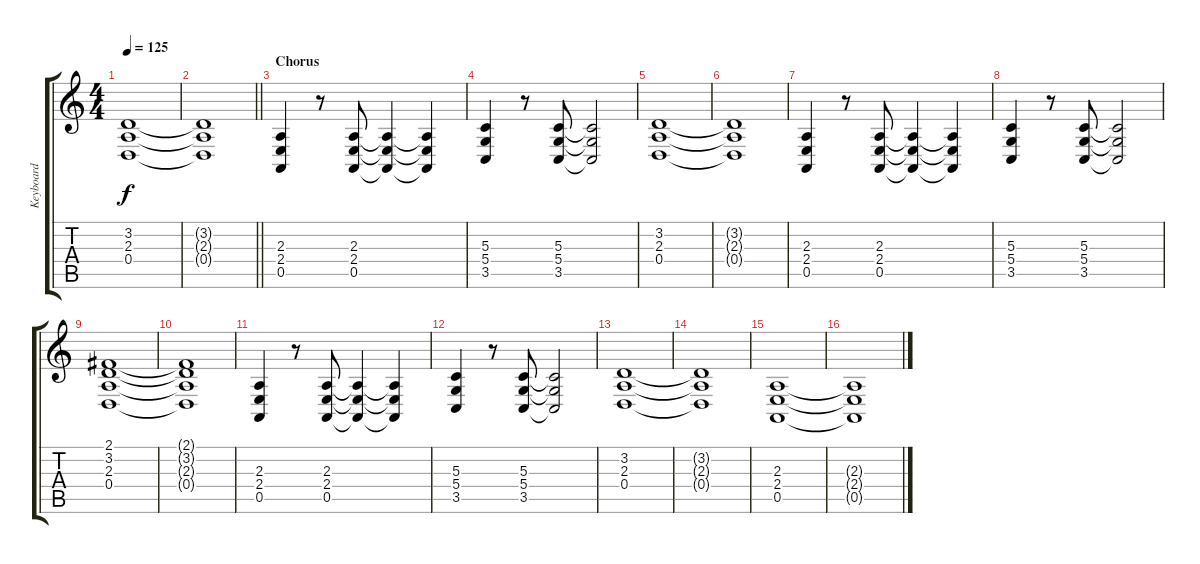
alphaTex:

\track ("Keyboard" "Keyboard") {instrument synthstrings1}
\staff {score tabs}
\tuning (E4 B3 G3 D3 A2 E2) {hide}
\ts (4 4)
\tempo 125
\clef g2
\ks c
(3.2 2.3 0.4).1{dy f} |
\barLineRight lightlight
(3.2{t} 2.3{t} 0.4{t}).1 |
\section ("" "Chorus")
(2.3 2.4 0.5).4 r.8 (2.3 2.4 0.5).8 (2.3{t} 2.4{t} 0.5{t}).4 (2.3{t} 2.4{t} 0.5{t}).4 |
(5.3 5.4 3.5).4 r.8 (5.3 5.4 3.5).8 (5.3{t} 5.4{t} 3.5{t}).2 |
(3.2 2.3 0.4).1 |
(3.2{t} 2.3{t} 0.4{t}).1 |
(2.3 2.4 0.5).4 r.8 (2.3 2.4 0.5).8 (2.3{t} 2.4{t} 0.5{t}).4 (2.3{t} 2.4{t} 0.5{t}).4 |
(5.3 5.4 3.5).4 r.8 (5.3 5.4 3.5).8 (5.3{t} 5.4{t} 3.5{t}).2 |
(2.1 3.2 2.3 0.4).1 |
(2.1{t} 3.2{t} 2.3{t} 0.4{t}).1 |
(2.3 2.4 0.5).4 r.8 (2.3 2.4 0.5).8 (2.3{t} 2.4{t} 0.5{t}).4 (2.3{t} 2.4{t} 0.5{t}).4 |
(5.3 5.4 3.5).4 r.8 (5.3 5.4 3.5).8 (5.3{t} 5.4{t} 3.5{t}).2 |
(3.2 2.3 0.4).1 |
(3.2{t} 2.3{t} 0.4{t}).1 |
(2.3 2.4 0.5).1 |
(2.3{t} 2.4{t} 0.5{t}).1
